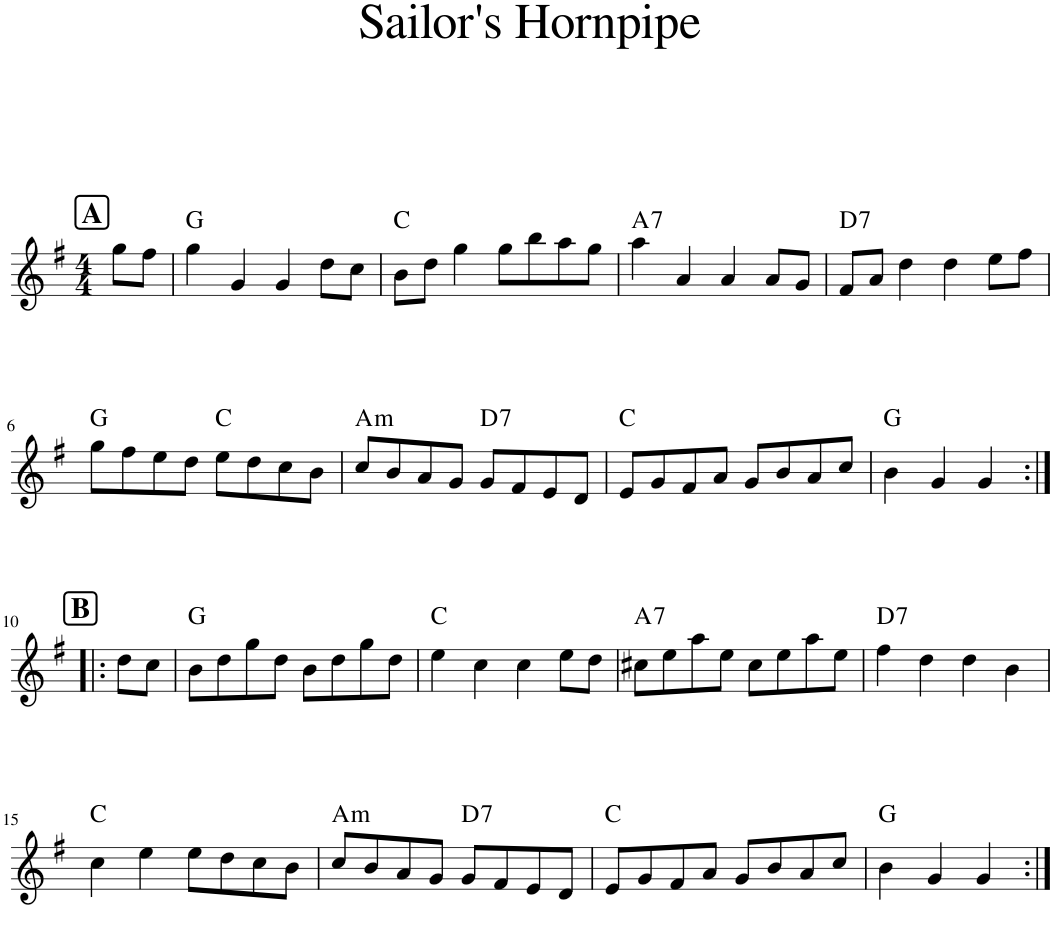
**kern	**harte
*part1	*part1
*staff1	*
*I"Piano	*
*I'Pno	*
*clefG2	*
*k[f#]	*
*G:	*
*M4/4	*
!!LO:REH:place=s1:a:B:cj:fs=14:t=A
=1	=1
8gg\L	.
8ff#\J	.
=2	=2
4gg\	G:maj
4g/	.
4g/	.
8dd\L	.
8cc\J	.
=3	=3
8b\L	C:maj
8dd\J	.
4gg\	.
8gg\L	.
8bb\	.
8aa\	.
8gg\J	.
=4	=4
!	!LO:H:kt=7
4aa\	A:7
4a/	.
4a/	.
8a/L	.
8g/J	.
=5	=5
!	!LO:H:kt=7
8f#/L	D:7
8a/J	.
4dd\	.
4dd\	.
8ee\L	.
8ff#\J	.
!!LO:LB:g=z
=6	=6
8gg\L	G:maj
8ff#\	.
8ee\	.
8dd\J	.
8ee\L	C:maj
8dd\	.
8cc\	.
8b\J	.
=7	=7
!	!LO:H:kt=m
8cc/L	A:min
8b/	.
8a/	.
8g/J	.
!	!LO:H:kt=7
8g/L	D:7
8f#/	.
8e/	.
8d/J	.
=8	=8
8e/L	C:maj
8g/	.
8f#/	.
8a/J	.
8g/L	.
8b/	.
8a/	.
8cc/J	.
=9	=9
4b\	G:maj
4g/	.
4g/	.
!!LO:LB:g=z
!!LO:REH:place=s1:a:B:cj:fs=14:t=B
=10:|!|:	=10:|!|:
8dd\L	.
8cc\J	.
=11	=11
8b\L	G:maj
8dd\	.
8gg\	.
8dd\J	.
8b\L	.
8dd\	.
8gg\	.
8dd\J	.
=12	=12
4ee\	C:maj
4cc\	.
4cc\	.
8ee\L	.
8dd\J	.
=13	=13
!	!LO:H:kt=7
8cc#X\L	A:7
8ee\	.
8aa\	.
8ee\J	.
8cc#\L	.
8ee\	.
8aa\	.
8ee\J	.
=14	=14
!	!LO:H:kt=7
4ff#\	D:7
4dd\	.
4dd\	.
4b\	.
!!LO:LB:g=z
=15	=15
4cc\	C:maj
4ee\	.
8ee\L	.
8dd\	.
8cc\	.
8b\J	.
=16	=16
!	!LO:H:kt=m
8cc/L	A:min
8b/	.
8a/	.
8g/J	.
!	!LO:H:kt=7
8g/L	D:7
8f#/	.
8e/	.
8d/J	.
=17	=17
8e/L	C:maj
8g/	.
8f#/	.
8a/J	.
8g/L	.
8b/	.
8a/	.
8cc/J	.
=18	=18
4b\	G:maj
4g/	.
4g/	.
=:|!	=:|!
*-	*-
